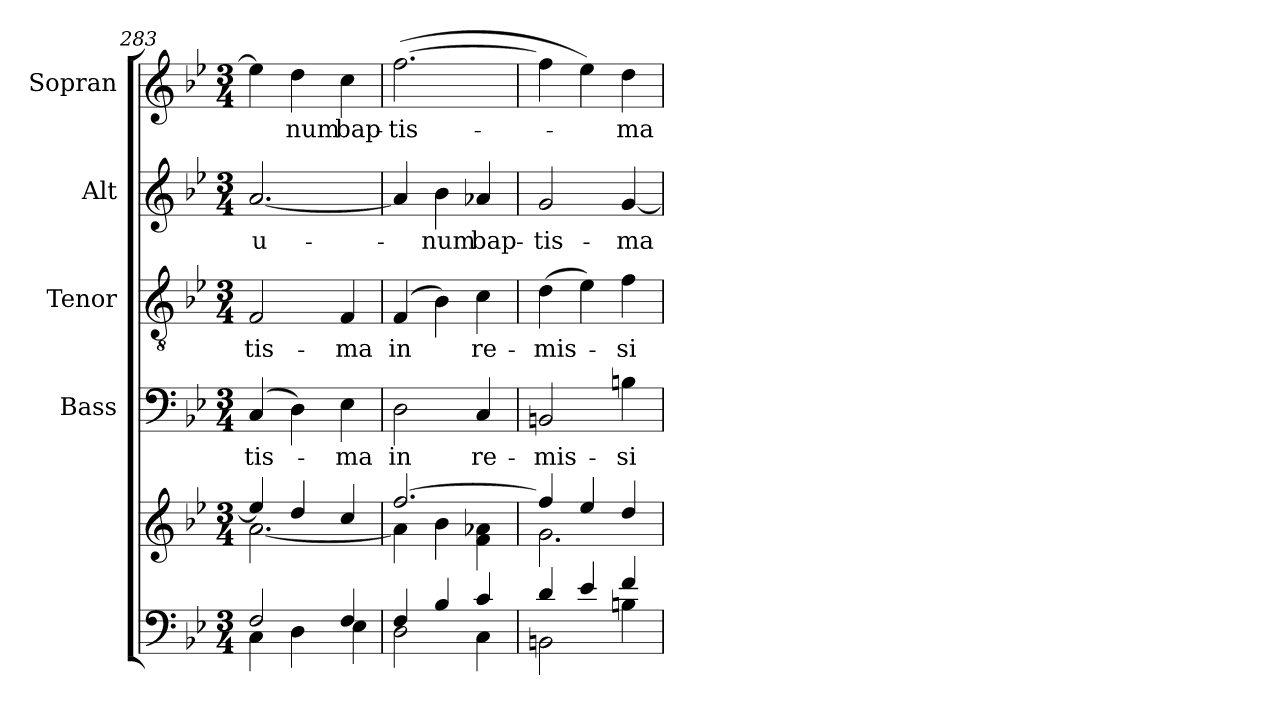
**kern	**kern	**kern	**text	**kern	**text	**kern	**text	**kern	**text
*part5	*part5	*part4	*part4	*part3	*part3	*part2	*part2	*part1	*part1
*staff6	*staff5	*staff4	*staff4	*staff3	*staff3	*staff2	*staff2	*staff1	*staff1
*	*	*I"Bass	*	*I"Tenor	*	*I"Alt	*	*I"Sopran	*
*	*	*I'B.	*	*I'T.	*	*I'A.	*	*I'S.	*
*clefF4	*clefG2	*clefF4	*	*clefGv2	*	*clefG2	*	*clefG2	*
*k[b-e-]	*k[b-e-]	*k[b-e-]	*	*k[b-e-]	*	*k[b-e-]	*	*k[b-e-]	*
*B-:	*B-:	*B-:	*	*B-:	*	*B-:	*	*B-:	*
*M3/4	*M3/4	*M3/4	*	*M3/4	*	*M3/4	*	*M3/4	*
=283	=283	=283	=283	=283	=283	=283	=283	=283	=283
*^	*^	*	*	*	*	*	*	*	*
!	!	!	!	!	!LO:LY:b	!	!LO:LY:b	!	!LO:LY:b	!	!
2F/	4C\	4ee-/]	[<2.a\	(4C/	-tis-	2F/	-tis-	[2.a/	u-	4ee-\]	.
!	!	!	!	!	!	!	!	!	!	!	!LO:LY:b
.	4D\	4dd/	.	4D\)	.	.	.	.	.	4dd\	-num
!	!	!	!	!	!LO:LY:b	!	!LO:LY:b	!	!	!	!LO:LY:b
4F/	4E-\	4cc/	.	4E-\	-ma	4F/	-ma	.	.	4cc\	bap-
=284	=284	=284	=284	=284	=284	=284	=284	=284	=284	=284	=284
!	!	!	!	!	!LO:LY:b	!	!LO:LY:b	!	!	!	!LO:LY:b
4F/	2D\	[>2.ff/	4a\]	2D\	in	(4F/	in	4a/]	.	(>[2.ff\	-tis-
!	!	!	!	!	!	!	!	!	!LO:LY:b	!	!
4B-/	.	.	4b-\	.	.	4B-\)	.	4b-\	-num	.	.
!	!	!	!	!	!LO:LY:b	!	!LO:LY:b	!	!LO:LY:b	!	!
4c/	4C\	.	4f\ 4a-X\	4C/	re-	4c\	re-	4a-X/	bap-	.	.
=285	=285	=285	=285	=285	=285	=285	=285	=285	=285	=285	=285
!	!	!	!	!	!LO:LY:b	!	!LO:LY:b	!	!LO:LY:b	!	!
4d/	2BBn\	4ff/]	2.g\	2BBn/	-mis-	(>4d\	-mis-	2g/	-tis-	4ff\]	.
4e-/	.	4ee-/	.	.	.	4e-\)	.	.	.	4ee-\)	.
!	!	!	!	!	!LO:LY:b	!	!LO:LY:b	!	!LO:LY:b	!	!LO:LY:b
4f/	4Bn\	4dd/	.	4Bn\	-si-	4f\	-si-	[4g/	-ma	4dd\	-ma
*v	*v	*	*	*	*	*	*	*	*	*	*
*	*v	*v	*	*	*	*	*	*	*	*
=	=	=	=	=	=	=	=	=	=
*-	*-	*-	*-	*-	*-	*-	*-	*-	*-
